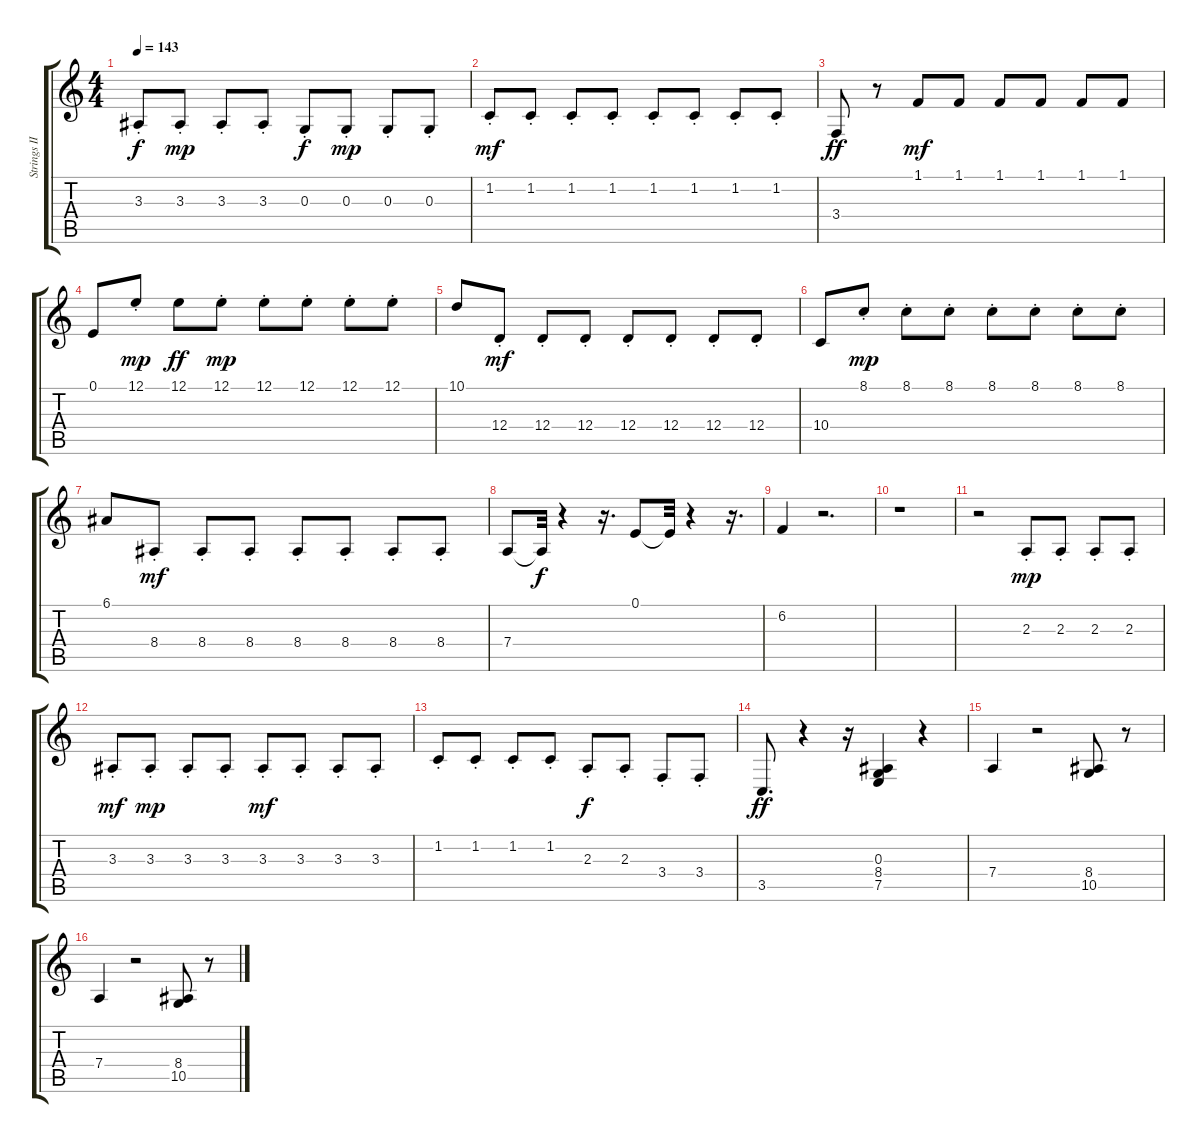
\track ("Strings II" "Strings II") {instrument stringensemble1}
\staff {score tabs}
\tuning (E4 B3 G3 D3 A2 E2) {hide}
\ts (4 4)
\tempo 143
\clef g2
\ks c
3.3{st}.8{dy f} 3.3{st}.8{dy mp} 3.3{st}.8 3.3{st}.8 0.3{st}.8{dy f} 0.3{st}.8{dy mp} 0.3{st}.8 0.3{st}.8 |
1.2{st}.8{dy mf} 1.2{st}.8 1.2{st}.8 1.2{st}.8 1.2{st}.8 1.2{st}.8 1.2{st}.8 1.2{st}.8 |
3.4.8{dy ff} r.8 1.1.8{dy mf} 1.1.8 1.1.8 1.1.8 1.1.8 1.1.8 |
0.1.8 12.1{st}.8{dy mp} 12.1.8{dy ff} 12.1{st}.8{dy mp} 12.1{st}.8 12.1{st}.8 12.1{st}.8 12.1{st}.8 |
10.1.8 12.4{st}.8{dy mf} 12.4{st}.8 12.4{st}.8 12.4{st}.8 12.4{st}.8 12.4{st}.8 12.4{st}.8 |
10.4.8 8.1{st}.8{dy mp} 8.1{st}.8 8.1{st}.8 8.1{st}.8 8.1{st}.8 8.1{st}.8 8.1{st}.8 |
6.1.8 8.4{st}.8{dy mf} 8.4{st}.8 8.4{st}.8 8.4{st}.8 8.4{st}.8 8.4{st}.8 8.4{st}.8 |
7.4.8 7.4{t}.32{dy f} r.4 r.16{d} 0.1.8 0.1{t}.32 r.4 r.16{d} |
6.2.4 r.2{d} |
r.1 |
r.2 2.3{st}.8{dy mp} 2.3{st}.8 2.3{st}.8 2.3{st}.8 |
3.3{st}.8{dy mf} 3.3{st}.8{dy mp} 3.3{st}.8 3.3{st}.8 3.3{st}.8{dy mf} 3.3{st}.8 3.3{st}.8 3.3{st}.8 |
1.2{st}.8 1.2{st}.8 1.2{st}.8 1.2{st}.8 2.3{st}.8{dy f} 2.3{st}.8 3.4{st}.8 3.4{st}.8 |
3.5.8{d dy ff} r.4 r.16 (0.3 8.4 7.5).4 r.4 |
7.4.4 r.2 (8.4 10.5).8 r.8 |
7.4.4 r.2 (8.4 10.5).8 r.8
